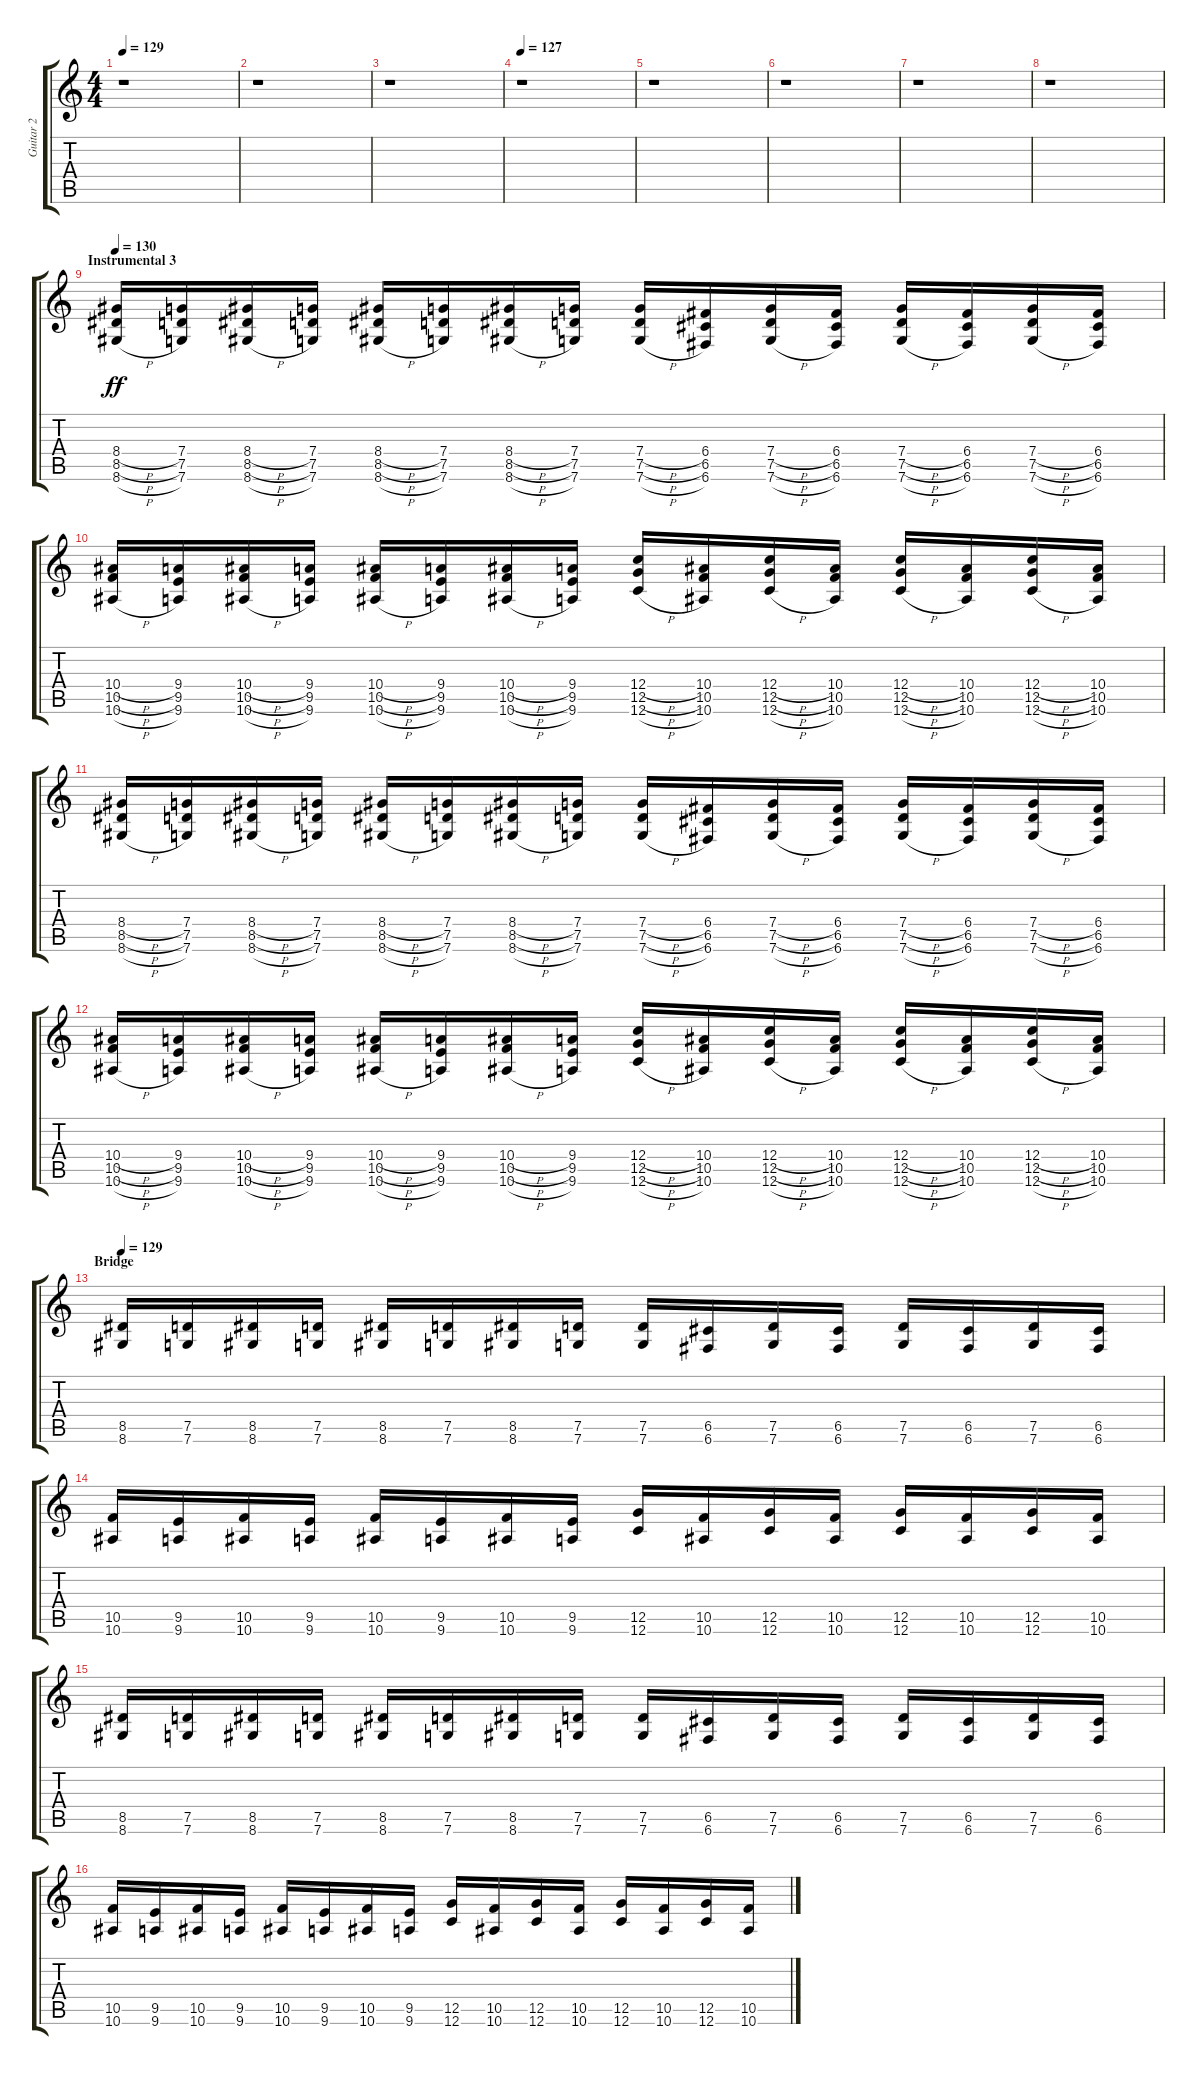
\track ("Guitar 2" "Guitar 2") {instrument distortionguitar}
\staff {score tabs}
\tuning (D4 A3 F3 C3 G2 C2) {hide}
\ts (4 4)
\tempo 129
\clef g2
\ks c
r.1{dy f} |
r.1 |
r.1 |
\tempo 127
r.1 |
r.1 |
r.1 |
r.1 |
r.1 |
\section ("" "Instrumental 3")
\tempo 130
(8.4{h} 8.5{h} 8.6{h}).16{dy ff} (7.4 7.5 7.6).16 (8.4{h} 8.5{h} 8.6{h}).16 (7.4 7.5 7.6).16 (8.4{h} 8.5{h} 8.6{h}).16 (7.4 7.5 7.6).16 (8.4{h} 8.5{h} 8.6{h}).16 (7.4 7.5 7.6).16 (7.4{h} 7.5{h} 7.6{h}).16 (6.4 6.5 6.6).16 (7.4{h} 7.5{h} 7.6{h}).16 (6.4 6.5 6.6).16 (7.4{h} 7.5{h} 7.6{h}).16 (6.4 6.5 6.6).16 (7.4{h} 7.5{h} 7.6{h}).16 (6.4 6.5 6.6).16 |
(10.4{h} 10.5{h} 10.6{h}).16 (9.4 9.5 9.6).16 (10.4{h} 10.5{h} 10.6{h}).16 (9.4 9.5 9.6).16 (10.4{h} 10.5{h} 10.6{h}).16 (9.4 9.5 9.6).16 (10.4{h} 10.5{h} 10.6{h}).16 (9.4 9.5 9.6).16 (12.4{h} 12.5{h} 12.6{h}).16 (10.4 10.5 10.6).16 (12.4{h} 12.5{h} 12.6{h}).16 (10.4 10.5 10.6).16 (12.4{h} 12.5{h} 12.6{h}).16 (10.4 10.5 10.6).16 (12.4{h} 12.5{h} 12.6{h}).16 (10.4 10.5 10.6).16 |
(8.4{h} 8.5{h} 8.6{h}).16 (7.4 7.5 7.6).16 (8.4{h} 8.5{h} 8.6{h}).16 (7.4 7.5 7.6).16 (8.4{h} 8.5{h} 8.6{h}).16 (7.4 7.5 7.6).16 (8.4{h} 8.5{h} 8.6{h}).16 (7.4 7.5 7.6).16 (7.4{h} 7.5{h} 7.6{h}).16 (6.4 6.5 6.6).16 (7.4{h} 7.5{h} 7.6{h}).16 (6.4 6.5 6.6).16 (7.4{h} 7.5{h} 7.6{h}).16 (6.4 6.5 6.6).16 (7.4{h} 7.5{h} 7.6{h}).16 (6.4 6.5 6.6).16 |
(10.4{h} 10.5{h} 10.6{h}).16 (9.4 9.5 9.6).16 (10.4{h} 10.5{h} 10.6{h}).16 (9.4 9.5 9.6).16 (10.4{h} 10.5{h} 10.6{h}).16 (9.4 9.5 9.6).16 (10.4{h} 10.5{h} 10.6{h}).16 (9.4 9.5 9.6).16 (12.4{h} 12.5{h} 12.6{h}).16 (10.4 10.5 10.6).16 (12.4{h} 12.5{h} 12.6{h}).16 (10.4 10.5 10.6).16 (12.4{h} 12.5{h} 12.6{h}).16 (10.4 10.5 10.6).16 (12.4{h} 12.5{h} 12.6{h}).16 (10.4 10.5 10.6).16 |
\section ("" "Bridge")
\tempo 129
(8.5 8.6).16 (7.5 7.6).16 (8.5 8.6).16 (7.5 7.6).16 (8.5 8.6).16 (7.5 7.6).16 (8.5 8.6).16 (7.5 7.6).16 (7.5 7.6).16 (6.5 6.6).16 (7.5 7.6).16 (6.5 6.6).16 (7.5 7.6).16 (6.5 6.6).16 (7.5 7.6).16 (6.5 6.6).16 |
(10.5 10.6).16 (9.5 9.6).16 (10.5 10.6).16 (9.5 9.6).16 (10.5 10.6).16 (9.5 9.6).16 (10.5 10.6).16 (9.5 9.6).16 (12.5 12.6).16 (10.5 10.6).16 (12.5 12.6).16 (10.5 10.6).16 (12.5 12.6).16 (10.5 10.6).16 (12.5 12.6).16 (10.5 10.6).16 |
(8.5 8.6).16 (7.5 7.6).16 (8.5 8.6).16 (7.5 7.6).16 (8.5 8.6).16 (7.5 7.6).16 (8.5 8.6).16 (7.5 7.6).16 (7.5 7.6).16 (6.5 6.6).16 (7.5 7.6).16 (6.5 6.6).16 (7.5 7.6).16 (6.5 6.6).16 (7.5 7.6).16 (6.5 6.6).16 |
(10.5 10.6).16 (9.5 9.6).16 (10.5 10.6).16 (9.5 9.6).16 (10.5 10.6).16 (9.5 9.6).16 (10.5 10.6).16 (9.5 9.6).16 (12.5 12.6).16 (10.5 10.6).16 (12.5 12.6).16 (10.5 10.6).16 (12.5 12.6).16 (10.5 10.6).16 (12.5 12.6).16 (10.5 10.6).16
